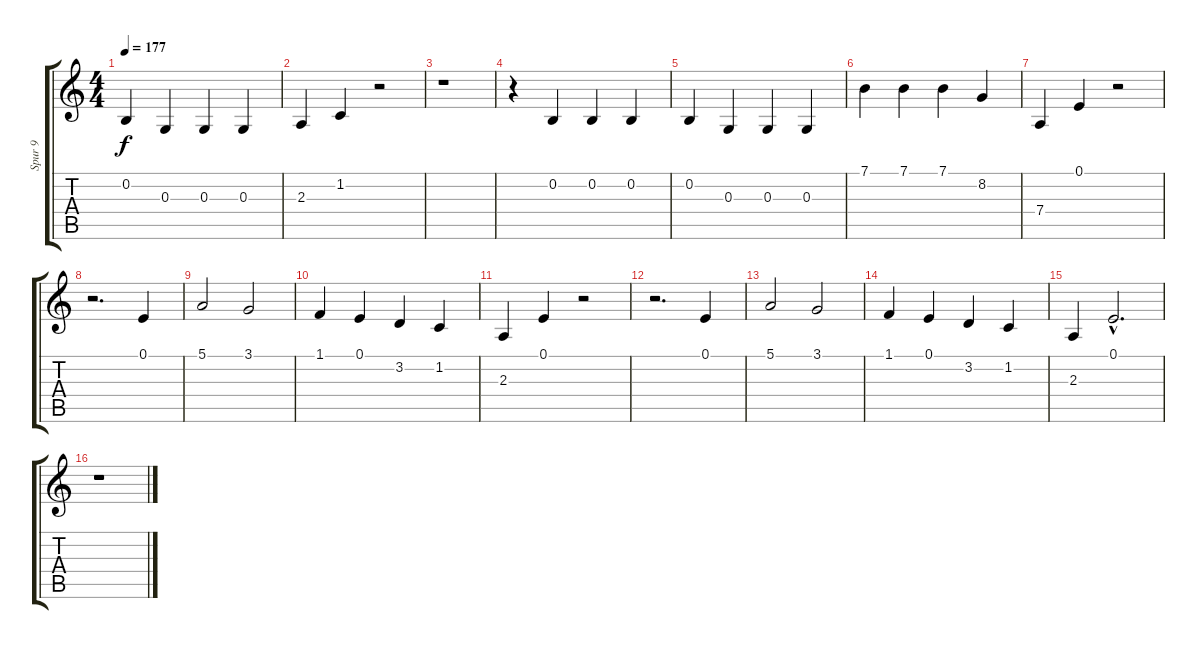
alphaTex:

\track ("Spur 9" "Spur 9") {instrument honkytonkpiano}
\staff {score tabs}
\tuning (E4 B3 G3 D3 A2 E2) {hide}
\ts (4 4)
\tempo 177
\clef g2
\ks c
0.2.4{dy f} 0.3.4 0.3.4 0.3.4 |
2.3.4 1.2.4 r.2 |
r.1 |
r.4 0.2.4 0.2.4 0.2.4 |
0.2.4 0.3.4 0.3.4 0.3.4 |
7.1.4 7.1.4 7.1.4 8.2.4 |
7.4.4 0.1.4 r.2 |
r.2{d} 0.1.4 |
5.1.2 3.1.2 |
1.1.4 0.1.4 3.2.4 1.2.4 |
2.3.4 0.1.4 r.2 |
r.2{d} 0.1.4 |
5.1.2 3.1.2 |
1.1.4 0.1.4 3.2.4 1.2.4 |
2.3.4 0.1{hac}.2{d} |
r.1
